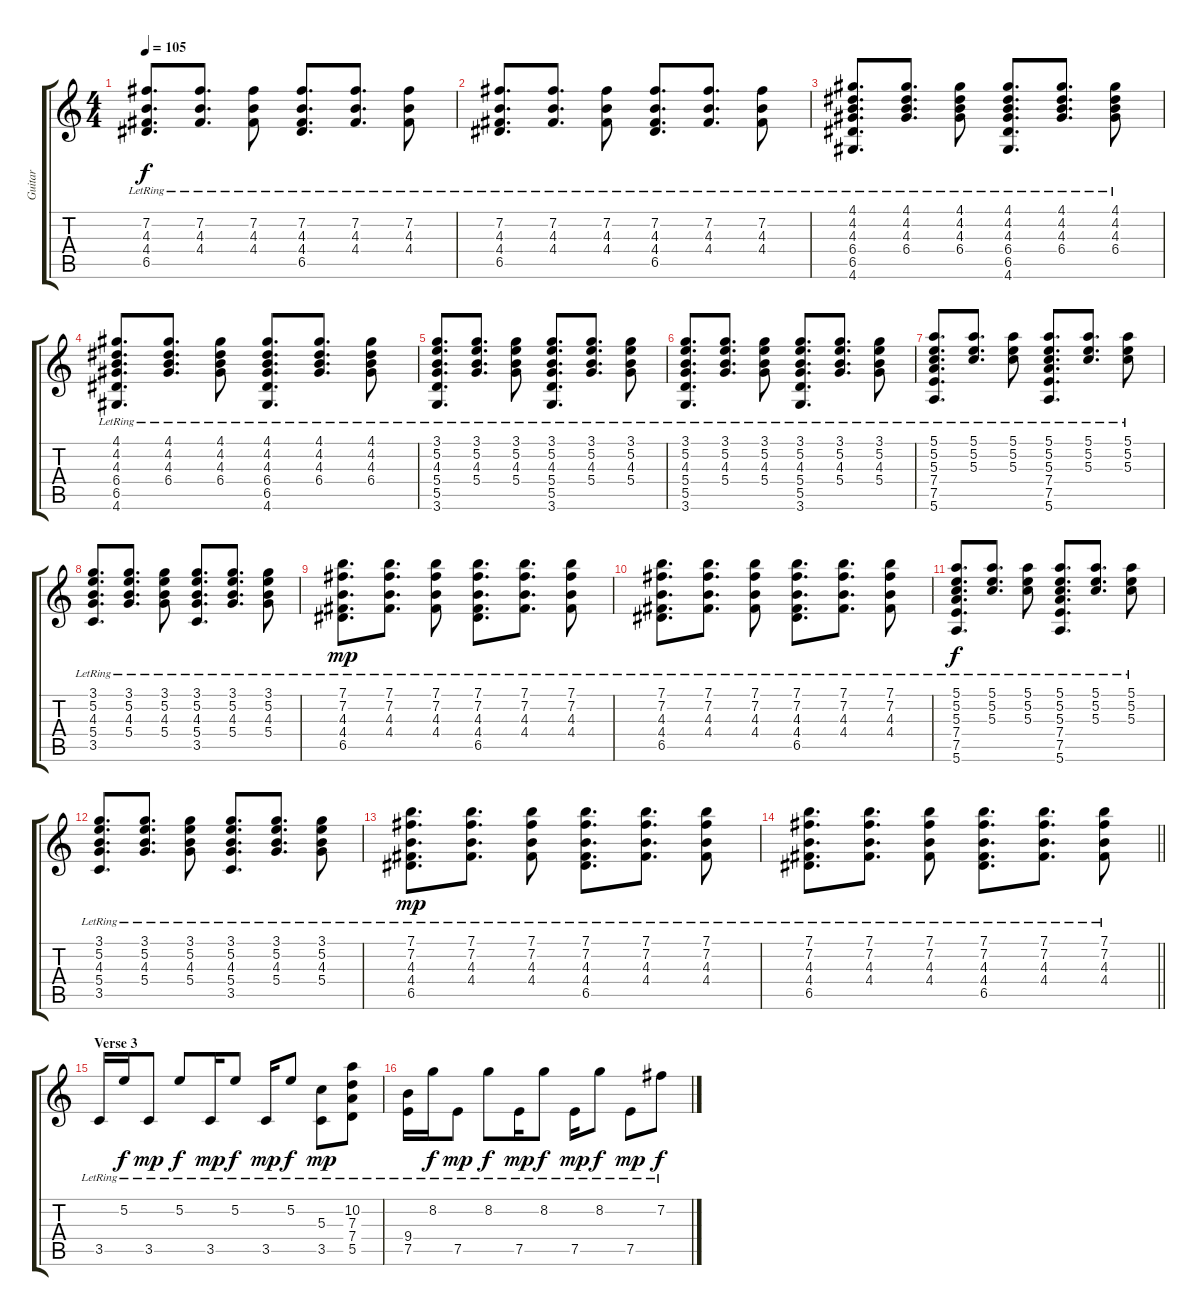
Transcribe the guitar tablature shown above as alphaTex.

\track ("Guitar" "Guitar") {instrument electricguitarjazz}
\staff {score tabs}
\tuning (E4 B3 G3 D3 A2 E2) {hide}
\ts (4 4)
\tempo 105
\clef g2
\ks c
(7.2{lr} 4.3{lr} 4.4{lr} 6.5{lr}).8{d dy f} (7.2{lr} 4.3{lr} 4.4{lr}).8{d} (7.2{lr} 4.3{lr} 4.4{lr}).8 (7.2{lr} 4.3{lr} 4.4{lr} 6.5{lr}).8{d} (7.2{lr} 4.3{lr} 4.4{lr}).8{d} (7.2{lr} 4.3{lr} 4.4{lr}).8 |
(7.2{lr} 4.3{lr} 4.4{lr} 6.5{lr}).8{d} (7.2{lr} 4.3{lr} 4.4{lr}).8{d} (7.2{lr} 4.3{lr} 4.4{lr}).8 (7.2{lr} 4.3{lr} 4.4{lr} 6.5{lr}).8{d} (7.2{lr} 4.3{lr} 4.4{lr}).8{d} (7.2{lr} 4.3{lr} 4.4{lr}).8 |
(4.1{lr} 4.2{lr} 4.3{lr} 6.4{lr} 6.5{lr} 4.6{lr}).8{d} (4.1{lr} 4.2{lr} 4.3{lr} 6.4{lr}).8{d} (4.1{lr} 4.2{lr} 4.3{lr} 6.4{lr}).8 (4.1{lr} 4.2{lr} 4.3{lr} 6.4{lr} 6.5{lr} 4.6{lr}).8{d} (4.1{lr} 4.2{lr} 4.3{lr} 6.4{lr}).8{d} (4.1{lr} 4.2{lr} 4.3{lr} 6.4{lr}).8 |
(4.1{lr} 4.2{lr} 4.3{lr} 6.4{lr} 6.5{lr} 4.6{lr}).8{d} (4.1{lr} 4.2{lr} 4.3{lr} 6.4{lr}).8{d} (4.1{lr} 4.2{lr} 4.3{lr} 6.4{lr}).8 (4.1{lr} 4.2{lr} 4.3{lr} 6.4{lr} 6.5{lr} 4.6{lr}).8{d} (4.1{lr} 4.2{lr} 4.3{lr} 6.4{lr}).8{d} (4.1{lr} 4.2{lr} 4.3{lr} 6.4{lr}).8 |
(3.1{lr} 5.2{lr} 4.3{lr} 5.4{lr} 5.5{lr} 3.6{lr}).8{d} (3.1{lr} 5.2{lr} 4.3{lr} 5.4{lr}).8{d} (3.1{lr} 5.2{lr} 4.3{lr} 5.4{lr}).8 (3.1{lr} 5.2{lr} 4.3{lr} 5.4{lr} 5.5{lr} 3.6{lr}).8{d} (3.1{lr} 5.2{lr} 4.3{lr} 5.4{lr}).8{d} (3.1{lr} 5.2{lr} 4.3{lr} 5.4{lr}).8 |
(3.1{lr} 5.2{lr} 4.3{lr} 5.4{lr} 5.5{lr} 3.6{lr}).8{d} (3.1{lr} 5.2{lr} 4.3{lr} 5.4{lr}).8{d} (3.1{lr} 5.2{lr} 4.3{lr} 5.4{lr}).8 (3.1{lr} 5.2{lr} 4.3{lr} 5.4{lr} 5.5{lr} 3.6{lr}).8{d} (3.1{lr} 5.2{lr} 4.3{lr} 5.4{lr}).8{d} (3.1{lr} 5.2{lr} 4.3{lr} 5.4{lr}).8 |
(5.1{lr} 5.2{lr} 5.3{lr} 7.4{lr} 7.5{lr} 5.6{lr}).8{d} (5.1{lr} 5.2{lr} 5.3{lr}).8{d} (5.1{lr} 5.2{lr} 5.3{lr}).8 (5.1{lr} 5.2{lr} 5.3{lr} 7.4{lr} 7.5{lr} 5.6{lr}).8{d} (5.1{lr} 5.2{lr} 5.3{lr}).8{d} (5.1{lr} 5.2{lr} 5.3{lr}).8 |
(3.1{lr} 5.2{lr} 4.3{lr} 5.4{lr} 3.5{lr}).8{d} (3.1{lr} 5.2{lr} 4.3{lr} 5.4{lr}).8{d} (3.1{lr} 5.2{lr} 4.3{lr} 5.4{lr}).8 (3.1{lr} 5.2{lr} 4.3{lr} 5.4{lr} 3.5{lr}).8{d} (3.1{lr} 5.2{lr} 4.3{lr} 5.4{lr}).8{d} (3.1{lr} 5.2{lr} 4.3{lr} 5.4{lr}).8 |
(7.1{lr} 7.2{lr} 4.3{lr} 4.4{lr} 6.5{lr}).8{d dy mp} (7.1{lr} 7.2{lr} 4.3{lr} 4.4{lr}).8{d} (7.1{lr} 7.2{lr} 4.3{lr} 4.4{lr}).8 (7.1{lr} 7.2{lr} 4.3{lr} 4.4{lr} 6.5{lr}).8{d} (7.1{lr} 7.2{lr} 4.3{lr} 4.4{lr}).8{d} (7.1{lr} 7.2{lr} 4.3{lr} 4.4{lr}).8 |
(7.1{lr} 7.2{lr} 4.3{lr} 4.4{lr} 6.5{lr}).8{d} (7.1{lr} 7.2{lr} 4.3{lr} 4.4{lr}).8{d} (7.1{lr} 7.2{lr} 4.3{lr} 4.4{lr}).8 (7.1{lr} 7.2{lr} 4.3{lr} 4.4{lr} 6.5{lr}).8{d} (7.1{lr} 7.2{lr} 4.3{lr} 4.4{lr}).8{d} (7.1{lr} 7.2{lr} 4.3{lr} 4.4{lr}).8 |
(5.1{lr} 5.2{lr} 5.3{lr} 7.4{lr} 7.5{lr} 5.6{lr}).8{d dy f} (5.1{lr} 5.2{lr} 5.3{lr}).8{d} (5.1{lr} 5.2{lr} 5.3{lr}).8 (5.1{lr} 5.2{lr} 5.3{lr} 7.4{lr} 7.5{lr} 5.6{lr}).8{d} (5.1{lr} 5.2{lr} 5.3{lr}).8{d} (5.1{lr} 5.2{lr} 5.3{lr}).8 |
(3.1{lr} 5.2{lr} 4.3{lr} 5.4{lr} 3.5{lr}).8{d} (3.1{lr} 5.2{lr} 4.3{lr} 5.4{lr}).8{d} (3.1{lr} 5.2{lr} 4.3{lr} 5.4{lr}).8 (3.1{lr} 5.2{lr} 4.3{lr} 5.4{lr} 3.5{lr}).8{d} (3.1{lr} 5.2{lr} 4.3{lr} 5.4{lr}).8{d} (3.1{lr} 5.2{lr} 4.3{lr} 5.4{lr}).8 |
(7.1{lr} 7.2{lr} 4.3{lr} 4.4{lr} 6.5{lr}).8{d dy mp} (7.1{lr} 7.2{lr} 4.3{lr} 4.4{lr}).8{d} (7.1{lr} 7.2{lr} 4.3{lr} 4.4{lr}).8 (7.1{lr} 7.2{lr} 4.3{lr} 4.4{lr} 6.5{lr}).8{d} (7.1{lr} 7.2{lr} 4.3{lr} 4.4{lr}).8{d} (7.1{lr} 7.2{lr} 4.3{lr} 4.4{lr}).8 |
\barLineRight lightlight
(7.1{lr} 7.2{lr} 4.3{lr} 4.4{lr} 6.5{lr}).8{d} (7.1{lr} 7.2{lr} 4.3{lr} 4.4{lr}).8{d} (7.1{lr} 7.2{lr} 4.3{lr} 4.4{lr}).8 (7.1{lr} 7.2{lr} 4.3{lr} 4.4{lr} 6.5{lr}).8{d} (7.1{lr} 7.2{lr} 4.3{lr} 4.4{lr}).8{d} (7.1{lr} 7.2{lr} 4.3{lr} 4.4{lr}).8 |
\section ("" "Verse 3")
3.5{lr}.16 5.2{lr}.16{dy f} 3.5{lr}.8{dy mp} 5.2{lr}.8{dy f} 3.5{lr}.16{dy mp} 5.2{lr}.8{dy f} 3.5{lr}.16{dy mp} 5.2{lr}.8{dy f} (5.3{lr} 3.5{lr}).8{dy mp} (10.2{lr} 7.3{lr} 7.4{lr} 5.5{lr}).8 |
(9.4{lr} 7.5{lr}).16 8.2{lr}.16{dy f} 7.5{lr}.8{dy mp} 8.2{lr}.8{dy f} 7.5{lr}.16{dy mp} 8.2{lr}.8{dy f} 7.5{lr}.16{dy mp} 8.2{lr}.8{dy f} 7.5{lr}.8{dy mp} 7.2{lr}.8{dy f}
